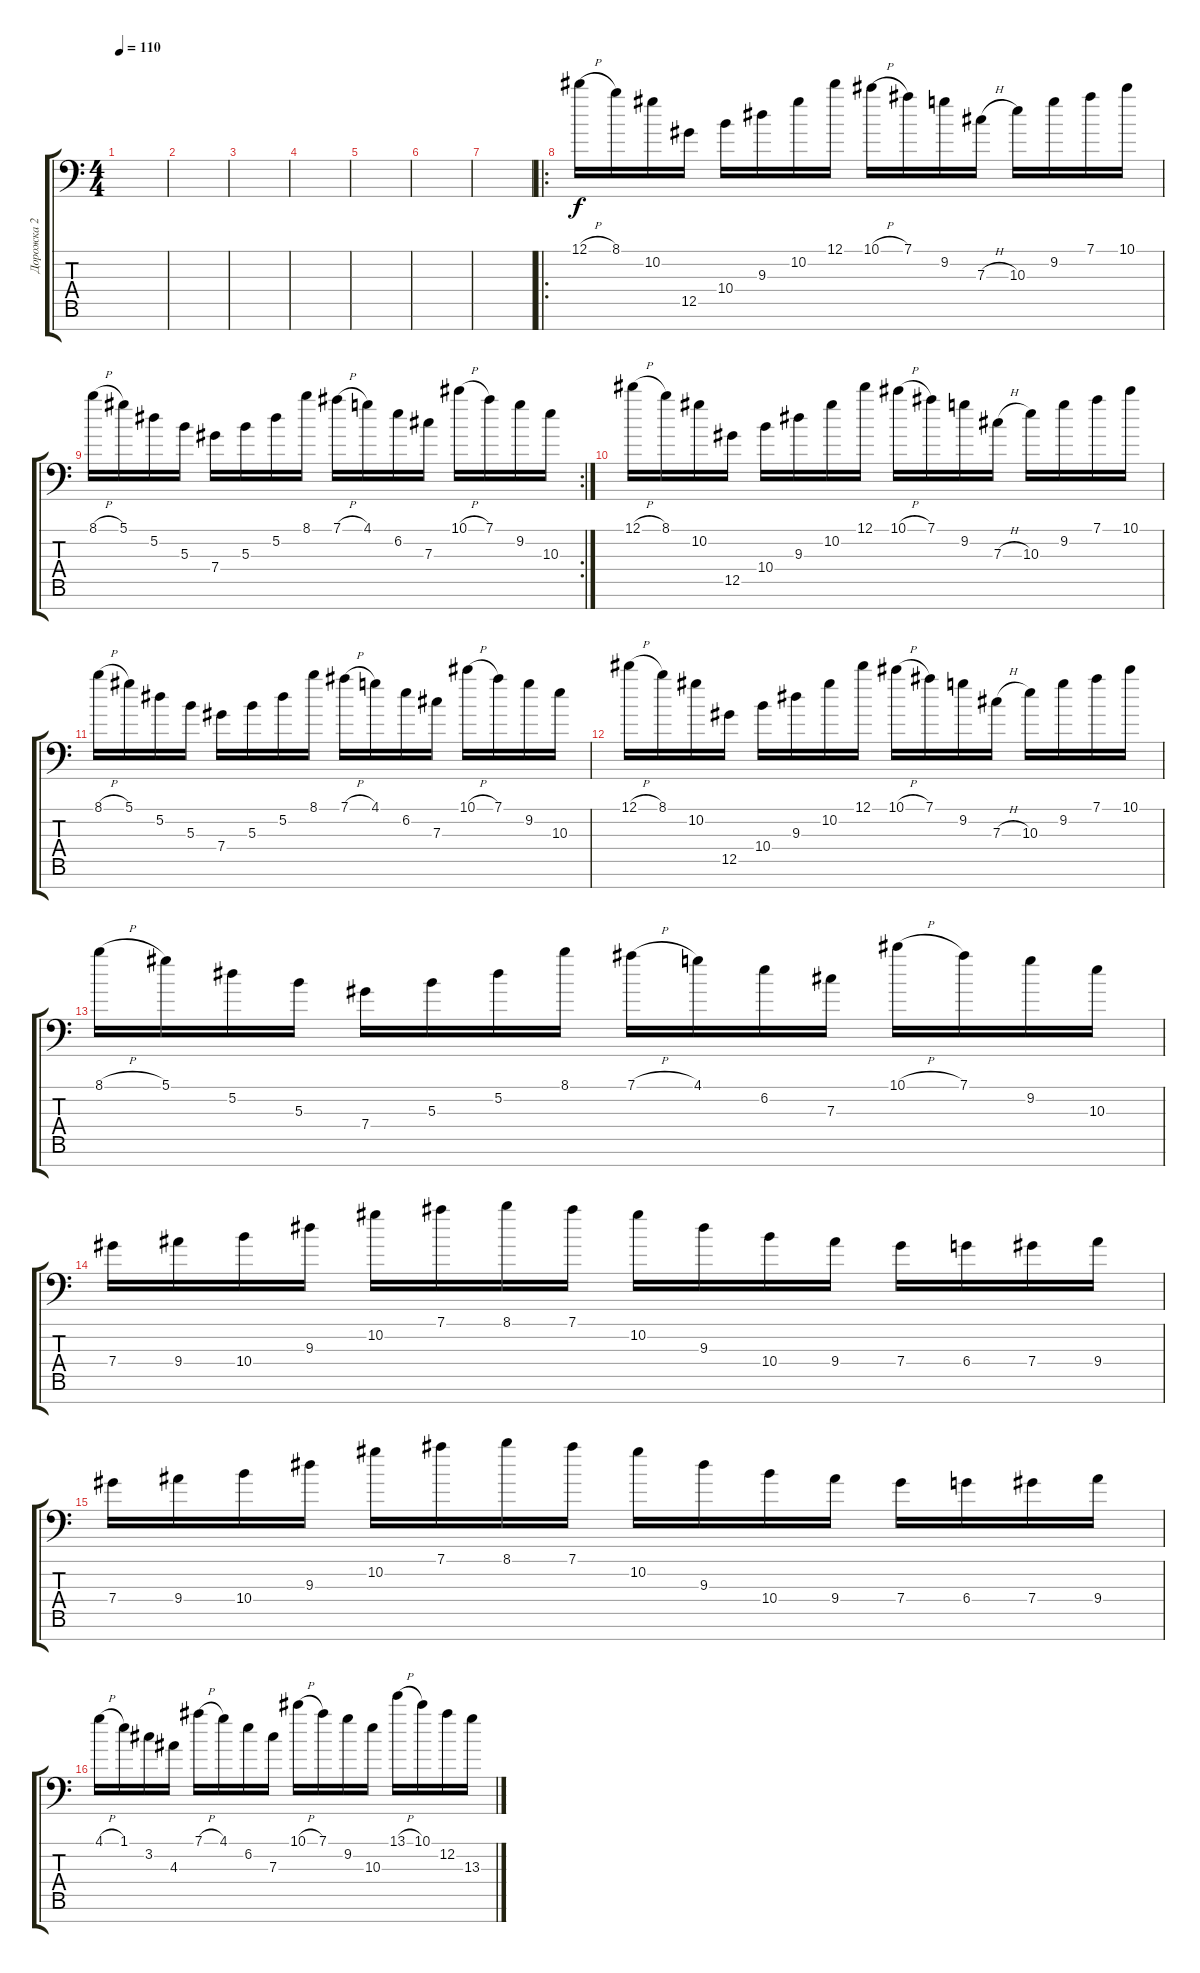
\track ("Дорожка 2" "Дорожка 2") {instrument overdrivenguitar}
\staff {score tabs}
\tuning (Eb4 Bb3 Gb3 Db3 Ab2 Eb2 Ab1) {hide}
\ts (4 4)
\tempo 110
\clef f4
\ks c
|
|
|
|
|
|
|
\ro
12.1{h}.16 8.1.16 10.2.16 12.5.16 10.4.16 9.3.16 10.2.16 12.1.16 10.1{h}.16 7.1.16 9.2.16 7.3{h}.16 10.3.16 9.2.16 7.1.16 10.1.16 |
\rc 2
8.1{h}.16 5.1.16 5.2.16 5.3.16 7.4.16 5.3.16 5.2.16 8.1.16 7.1{h}.16 4.1.16 6.2.16 7.3.16 10.1{h}.16 7.1.16 9.2.16 10.3.16 |
12.1{h}.16 8.1.16 10.2.16 12.5.16 10.4.16 9.3.16 10.2.16 12.1.16 10.1{h}.16 7.1.16 9.2.16 7.3{h}.16 10.3.16 9.2.16 7.1.16 10.1.16 |
8.1{h}.16 5.1.16 5.2.16 5.3.16 7.4.16 5.3.16 5.2.16 8.1.16 7.1{h}.16 4.1.16 6.2.16 7.3.16 10.1{h}.16 7.1.16 9.2.16 10.3.16 |
12.1{h}.16 8.1.16 10.2.16 12.5.16 10.4.16 9.3.16 10.2.16 12.1.16 10.1{h}.16 7.1.16 9.2.16 7.3{h}.16 10.3.16 9.2.16 7.1.16 10.1.16 |
8.1{h}.16 5.1.16 5.2.16 5.3.16 7.4.16 5.3.16 5.2.16 8.1.16 7.1{h}.16 4.1.16 6.2.16 7.3.16 10.1{h}.16 7.1.16 9.2.16 10.3.16 |
7.4.16 9.4.16 10.4.16 9.3.16 10.2.16 7.1.16 8.1.16 7.1.16 10.2.16 9.3.16 10.4.16 9.4.16 7.4.16 6.4.16 7.4.16 9.4.16 |
7.4.16 9.4.16 10.4.16 9.3.16 10.2.16 7.1.16 8.1.16 7.1.16 10.2.16 9.3.16 10.4.16 9.4.16 7.4.16 6.4.16 7.4.16 9.4.16 |
4.1{h}.16 1.1.16 3.2.16 4.3.16 7.1{h}.16 4.1.16 6.2.16 7.3.16 10.1{h}.16 7.1.16 9.2.16 10.3.16 13.1{h}.16 10.1.16 12.2.16 13.3.16
